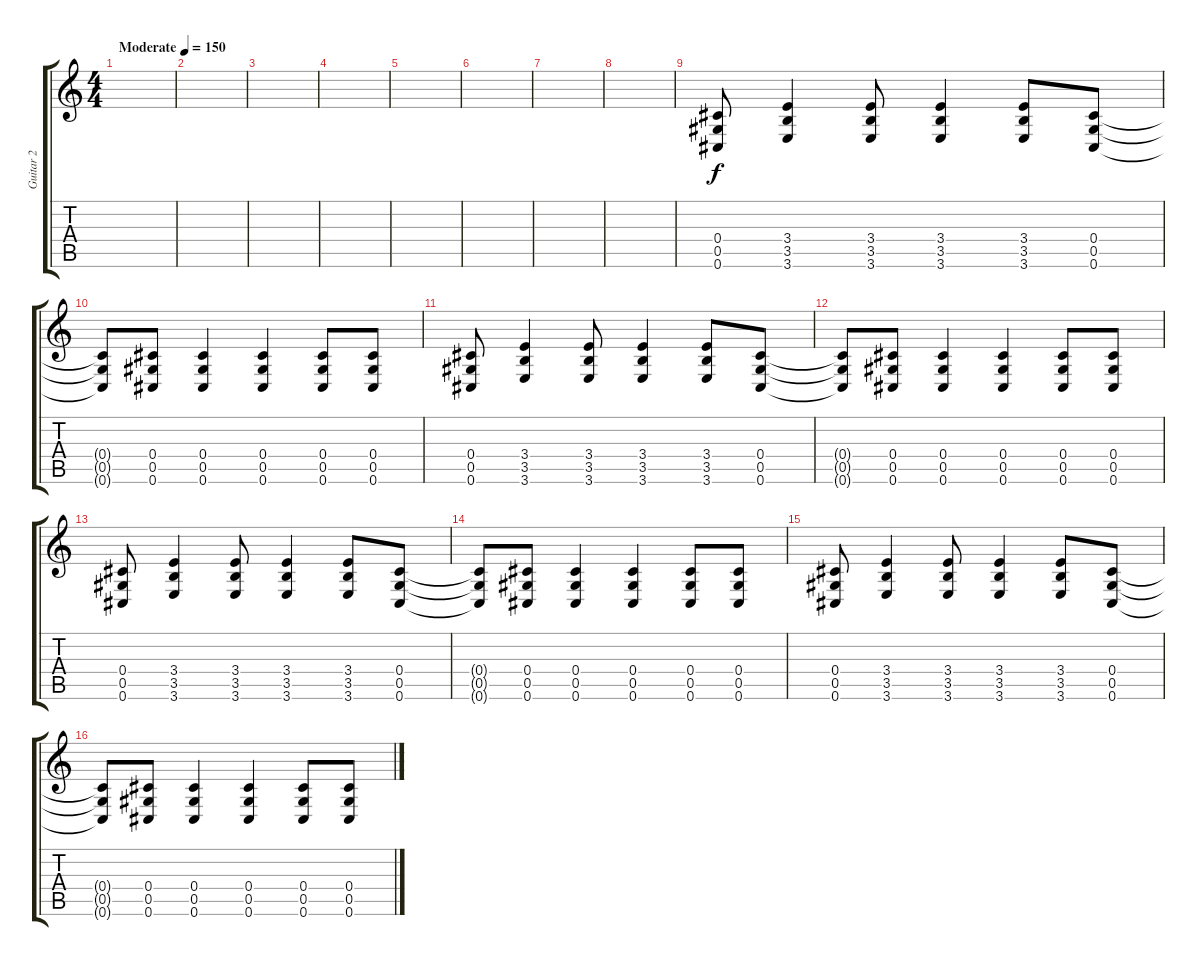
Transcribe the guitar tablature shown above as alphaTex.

\track ("Guitar 2" "Guitar 2") {instrument overdrivenguitar}
\staff {score tabs}
\tuning (Eb4 Bb3 Gb3 Db3 Ab2 Db2) {hide}
\ts (4 4)
\tempo (150 "Moderate")
\clef g2
\ks c
|
|
|
|
|
|
|
|
(0.4 0.5 0.6).8 (3.4 3.5 3.6).4 (3.4 3.5 3.6).8 (3.4 3.5 3.6).4 (3.4 3.5 3.6).8 (0.4 0.5 0.6).8 |
(0.4{t} 0.5{t} 0.6{t}).8 (0.4 0.5 0.6).8 (0.4 0.5 0.6).4 (0.4 0.5 0.6).4 (0.4 0.5 0.6).8 (0.4 0.5 0.6).8 |
(0.4 0.5 0.6).8 (3.4 3.5 3.6).4 (3.4 3.5 3.6).8 (3.4 3.5 3.6).4 (3.4 3.5 3.6).8 (0.4 0.5 0.6).8 |
(0.4{t} 0.5{t} 0.6{t}).8 (0.4 0.5 0.6).8 (0.4 0.5 0.6).4 (0.4 0.5 0.6).4 (0.4 0.5 0.6).8 (0.4 0.5 0.6).8 |
(0.4 0.5 0.6).8 (3.4 3.5 3.6).4 (3.4 3.5 3.6).8 (3.4 3.5 3.6).4 (3.4 3.5 3.6).8 (0.4 0.5 0.6).8 |
(0.4{t} 0.5{t} 0.6{t}).8 (0.4 0.5 0.6).8 (0.4 0.5 0.6).4 (0.4 0.5 0.6).4 (0.4 0.5 0.6).8 (0.4 0.5 0.6).8 |
(0.4 0.5 0.6).8 (3.4 3.5 3.6).4 (3.4 3.5 3.6).8 (3.4 3.5 3.6).4 (3.4 3.5 3.6).8 (0.4 0.5 0.6).8 |
(0.4{t} 0.5{t} 0.6{t}).8 (0.4 0.5 0.6).8 (0.4 0.5 0.6).4 (0.4 0.5 0.6).4 (0.4 0.5 0.6).8 (0.4 0.5 0.6).8
